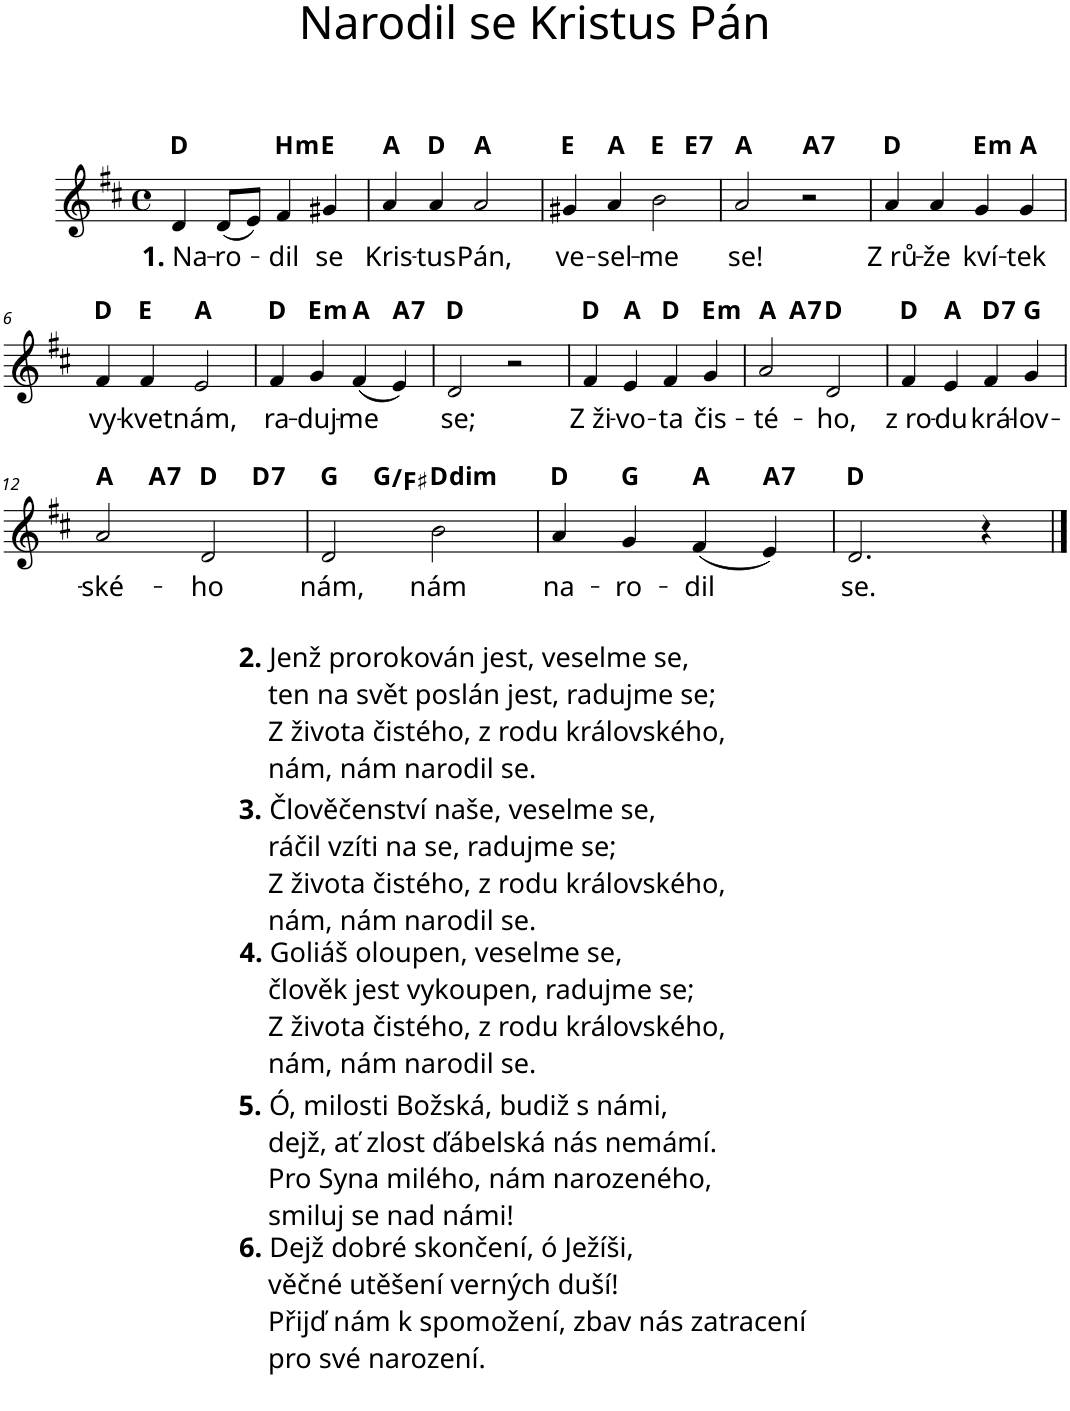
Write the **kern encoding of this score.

**kern	**text	**harte
*part1	*part1	*part1
*staff1	*staff1	*
*I"Piano	*	*
*I'Pno.	*	*
*clefG2	*	*
*k[f#c#]	*	*
*M4/4	*	*
*met(c)	*	*
=1	=1	=1
!	!LO:LY:b	!
4d/	1. Na	D:maj
!	!LO:LY:b	!
(8d/L	-ro-	.
8e/J)	.	.
!	!LO:LY:b	!LO:H:kt=m
4f#/	-dil	B:min
!	!LO:LY:b	!
4g#X/	se	E:maj
=2	=2	=2
!	!LO:LY:b	!
4a/	Kris-	A:maj
!	!LO:LY:b	!
4a/	-tus	D:maj
!	!LO:LY:b	!
2a/	Pán,	A:maj
=3	=3	=3
!	!LO:LY:b	!
*^	*	*
4g#X/	2.ryy	ve-	E:maj
!	!	!LO:LY:b	!
4a/	.	-sel-	A:maj
!	!	!LO:LY:b	!
2b\	.	-me	E:maj
!	!	!	!LO:H:kt=7
.	4ryy	.	E:7
=4	=4	=4	=4
!	!	!LO:LY:b	!
*v	*v	*	*
2a/	se!	A:maj
!	!	!LO:H:kt=7
2r	.	A:7
=5	=5	=5
!	!LO:LY:b	!
4a/	Z rů-	D:maj
!	!LO:LY:b	!
4a/	-že	.
!	!LO:LY:b	!LO:H:kt=m
4g/	kví-	E:min
!	!LO:LY:b	!
4g/	-tek	A:maj
!!LO:LB:g=z
=6	=6	=6
!	!LO:LY:b	!
4f#/	vy-	D:maj
!	!LO:LY:b	!
4f#/	-kvet	E:maj
!	!LO:LY:b	!
2e/	nám,	A:maj
=7	=7	=7
!	!LO:LY:b	!
4f#/	ra-	D:maj
!	!LO:LY:b	!LO:H:kt=m
4g/	-duj-	E:min
!	!LO:LY:b	!
(4f#/	-me	A:maj
!	!	!LO:H:kt=7
4e/)	.	A:7
=8	=8	=8
!	!LO:LY:b	!
2d/	se;	D:maj
2r	.	.
=9	=9	=9
!	!LO:LY:b	!
4f#/	Z ži-	D:maj
!	!LO:LY:b	!
4e/	-vo-	A:maj
!	!LO:LY:b	!
4f#/	-ta	D:maj
!	!LO:LY:b	!LO:H:kt=m
4g/	čis-	E:min
=10	=10	=10
!	!LO:LY:b	!
*^	*	*
2a/	4ryy	-té-	A:maj
!	!	!	!LO:H:kt=7
.	2.ryy	.	A:7
!	!	!LO:LY:b	!
2d/	.	-ho,	D:maj
=11	=11	=11	=11
!	!	!LO:LY:b	!
*v	*v	*	*
4f#/	z ro-	D:maj
!	!LO:LY:b	!
4e/	-du	A:maj
!	!LO:LY:b	!LO:H:kt=7
4f#/	krá-	D:7
!	!LO:LY:b	!
4g/	-lov-	G:maj
!!LO:LB:g=z
=12	=12	=12
!	!LO:LY:b	!
*^	*	*
*	*^	*	*
2a/	4ryy	2.ryy	-ské-	A:maj
!	!	!	!	!LO:H:kt=7
.	2.ryy	.	.	A:7
!	!	!	!LO:LY:b	!
2d/	.	.	-ho	D:maj
!	!	!	!	!LO:H:kt=7
.	.	4ryy	.	D:7
=13	=13	=13	=13	=13
!	!	!	!LO:LY:b	!
*	*v	*v	*	*
2d/	4ryy	nám,	G:maj
.	2.ryy	.	G:maj/7
!	!	!LO:LY:b	!LO:H:kt=dim
2b\	.	nám	D:dim
=14	=14	=14	=14
!	!	!LO:LY:b	!
*v	*v	*	*
4a/	na-	D:maj
!	!LO:LY:b	!
4g/	-ro-	G:maj
!	!LO:LY:b	!
(4f#/	-dil	A:maj
!	!	!LO:H:kt=7
4e/)	.	A:7
=15	=15	=15
!	!LO:LY:b	!
2.d/	se.	D:maj
4r	.	.
==	==	==
*-	*-	*-
